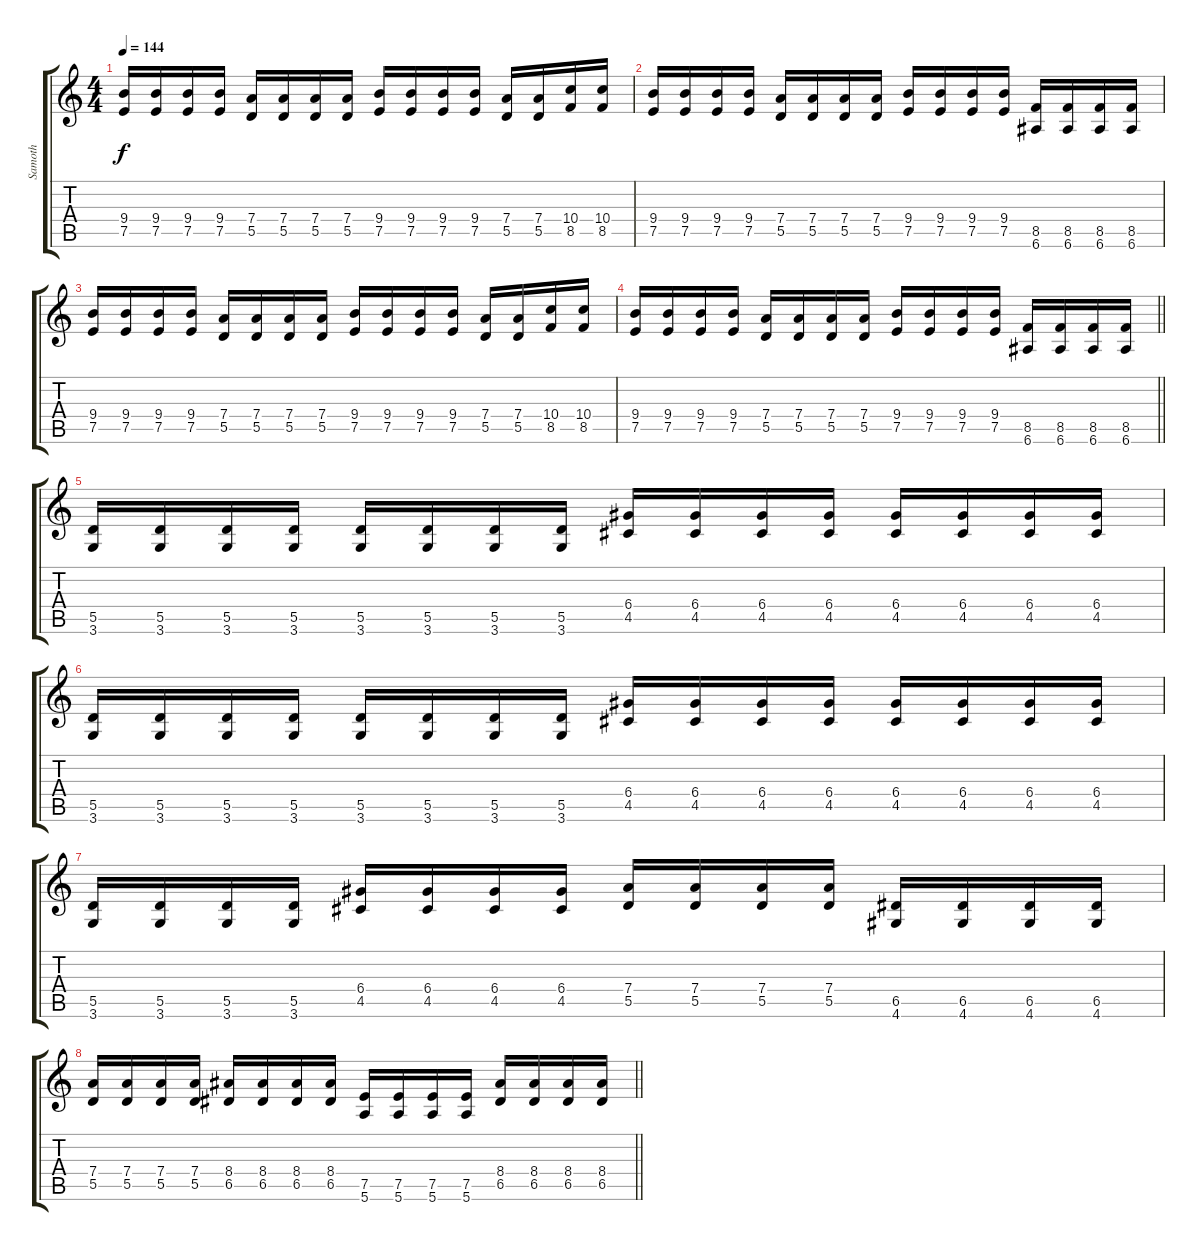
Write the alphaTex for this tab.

\track ("Samoth" "Samoth") {instrument overdrivenguitar}
\staff {score tabs}
\tuning (E4 B3 G3 D3 A2 E2) {hide}
\ts (4 4)
\tempo 144
\clef g2
\ks c
(9.4 7.5).16{dy f} (9.4 7.5).16 (9.4 7.5).16 (9.4 7.5).16 (7.4 5.5).16 (7.4 5.5).16 (7.4 5.5).16 (7.4 5.5).16 (9.4 7.5).16 (9.4 7.5).16 (9.4 7.5).16 (9.4 7.5).16 (7.4 5.5).16 (7.4 5.5).16 (10.4 8.5).16 (10.4 8.5).16 |
(9.4 7.5).16 (9.4 7.5).16 (9.4 7.5).16 (9.4 7.5).16 (7.4 5.5).16 (7.4 5.5).16 (7.4 5.5).16 (7.4 5.5).16 (9.4 7.5).16 (9.4 7.5).16 (9.4 7.5).16 (9.4 7.5).16 (8.5 6.6).16 (8.5 6.6).16 (8.5 6.6).16 (8.5 6.6).16 |
(9.4 7.5).16 (9.4 7.5).16 (9.4 7.5).16 (9.4 7.5).16 (7.4 5.5).16 (7.4 5.5).16 (7.4 5.5).16 (7.4 5.5).16 (9.4 7.5).16 (9.4 7.5).16 (9.4 7.5).16 (9.4 7.5).16 (7.4 5.5).16 (7.4 5.5).16 (10.4 8.5).16 (10.4 8.5).16 |
\barLineRight lightlight
(9.4 7.5).16 (9.4 7.5).16 (9.4 7.5).16 (9.4 7.5).16 (7.4 5.5).16 (7.4 5.5).16 (7.4 5.5).16 (7.4 5.5).16 (9.4 7.5).16 (9.4 7.5).16 (9.4 7.5).16 (9.4 7.5).16 (8.5 6.6).16 (8.5 6.6).16 (8.5 6.6).16 (8.5 6.6).16 |
\section ("" "")
(5.5 3.6).16 (5.5 3.6).16 (5.5 3.6).16 (5.5 3.6).16 (5.5 3.6).16 (5.5 3.6).16 (5.5 3.6).16 (5.5 3.6).16 (6.4 4.5).16 (6.4 4.5).16 (6.4 4.5).16 (6.4 4.5).16 (6.4 4.5).16 (6.4 4.5).16 (6.4 4.5).16 (6.4 4.5).16 |
(5.5 3.6).16 (5.5 3.6).16 (5.5 3.6).16 (5.5 3.6).16 (5.5 3.6).16 (5.5 3.6).16 (5.5 3.6).16 (5.5 3.6).16 (6.4 4.5).16 (6.4 4.5).16 (6.4 4.5).16 (6.4 4.5).16 (6.4 4.5).16 (6.4 4.5).16 (6.4 4.5).16 (6.4 4.5).16 |
(5.5 3.6).16 (5.5 3.6).16 (5.5 3.6).16 (5.5 3.6).16 (6.4 4.5).16 (6.4 4.5).16 (6.4 4.5).16 (6.4 4.5).16 (7.4 5.5).16 (7.4 5.5).16 (7.4 5.5).16 (7.4 5.5).16 (6.5 4.6).16 (6.5 4.6).16 (6.5 4.6).16 (6.5 4.6).16 |
\barLineRight lightlight
(7.4 5.5).16 (7.4 5.5).16 (7.4 5.5).16 (7.4 5.5).16 (8.4 6.5).16 (8.4 6.5).16 (8.4 6.5).16 (8.4 6.5).16 (7.5 5.6).16 (7.5 5.6).16 (7.5 5.6).16 (7.5 5.6).16 (8.4 6.5).16 (8.4 6.5).16 (8.4 6.5).16 (8.4 6.5).16
